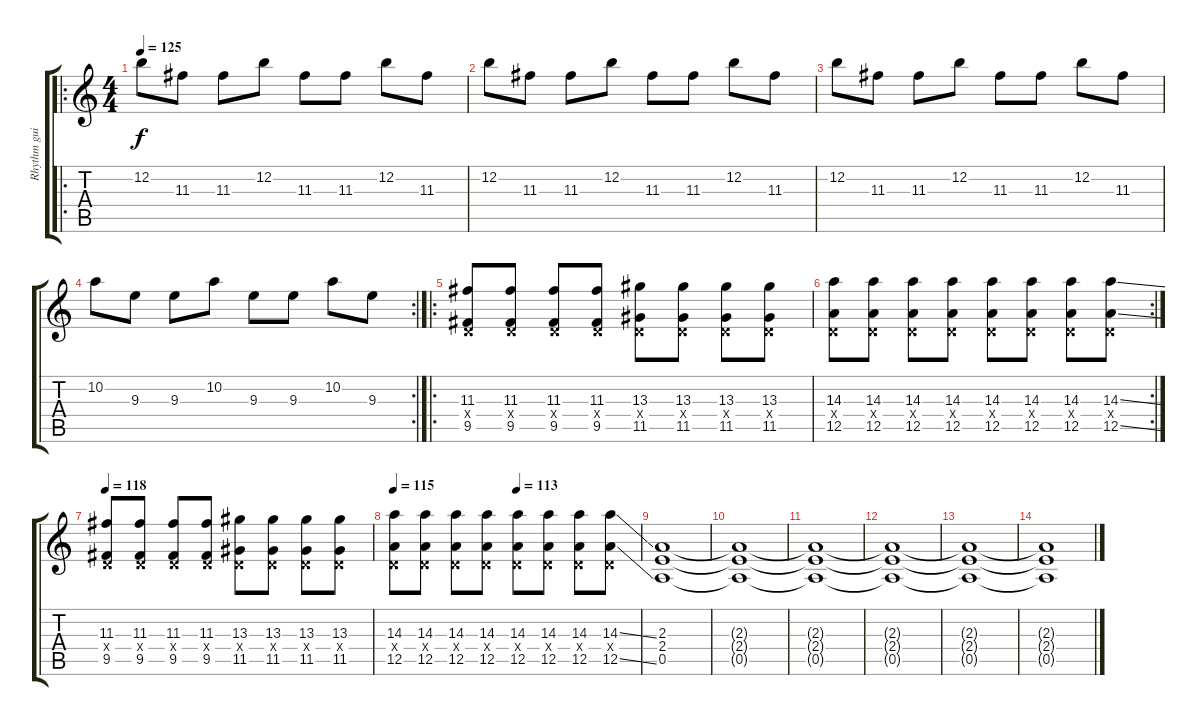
\track ("Rhythm guitar" "Rhythm gui") {instrument distortionguitar}
\staff {score tabs}
\tuning (E4 B3 G3 D3 A2 E2) {hide}
\ro
\ts (4 4)
\tempo 125
\clef g2
\ks c
12.2.8{dy f} 11.3.8 11.3.8 12.2.8 11.3.8 11.3.8 12.2.8 11.3.8 |
12.2.8 11.3.8 11.3.8 12.2.8 11.3.8 11.3.8 12.2.8 11.3.8 |
12.2.8 11.3.8 11.3.8 12.2.8 11.3.8 11.3.8 12.2.8 11.3.8 |
\rc 2
10.2.8 9.3.8 9.3.8 10.2.8 9.3.8 9.3.8 10.2.8 9.3.8 |
\ro
(11.3 0.4{x} 9.5).8 (11.3 0.4{x} 9.5).8 (11.3 0.4{x} 9.5).8 (11.3 0.4{x} 9.5).8 (13.3 0.4{x} 11.5).8 (13.3 0.4{x} 11.5).8 (13.3 0.4{x} 11.5).8 (13.3 0.4{x} 11.5).8 |
\rc 2
(14.3 0.4{x} 12.5).8 (14.3 0.4{x} 12.5).8 (14.3 0.4{x} 12.5).8 (14.3 0.4{x} 12.5).8 (14.3 0.4{x} 12.5).8 (14.3 0.4{x} 12.5).8 (14.3 0.4{x} 12.5).8 (14.3{ss} 0.4{x} 12.5{ss}).8 |
\tempo 118
(11.3 0.4{x} 9.5).8 (11.3 0.4{x} 9.5).8 (11.3 0.4{x} 9.5).8 (11.3 0.4{x} 9.5).8 (13.3 0.4{x} 11.5).8 (13.3 0.4{x} 11.5).8 (13.3 0.4{x} 11.5).8 (13.3 0.4{x} 11.5).8 |
\tempo 115
\tempo (113 0.5)
(14.3 0.4{x} 12.5).8 (14.3 0.4{x} 12.5).8 (14.3 0.4{x} 12.5).8 (14.3 0.4{x} 12.5).8 (14.3 0.4{x} 12.5).8 (14.3 0.4{x} 12.5).8 (14.3 0.4{x} 12.5).8 (14.3{ss} 0.4{x} 12.5{ss}).8 |
(2.3 2.4 0.5).1 |
(2.3{t} 2.4{t} 0.5{t}).1 |
(2.3{t} 2.4{t} 0.5{t}).1 |
(2.3{t} 2.4{t} 0.5{t}).1{volume 1} |
(2.3{t} 2.4{t} 0.5{t}).1 |
(2.3{t} 2.4{t} 0.5{t}).1
